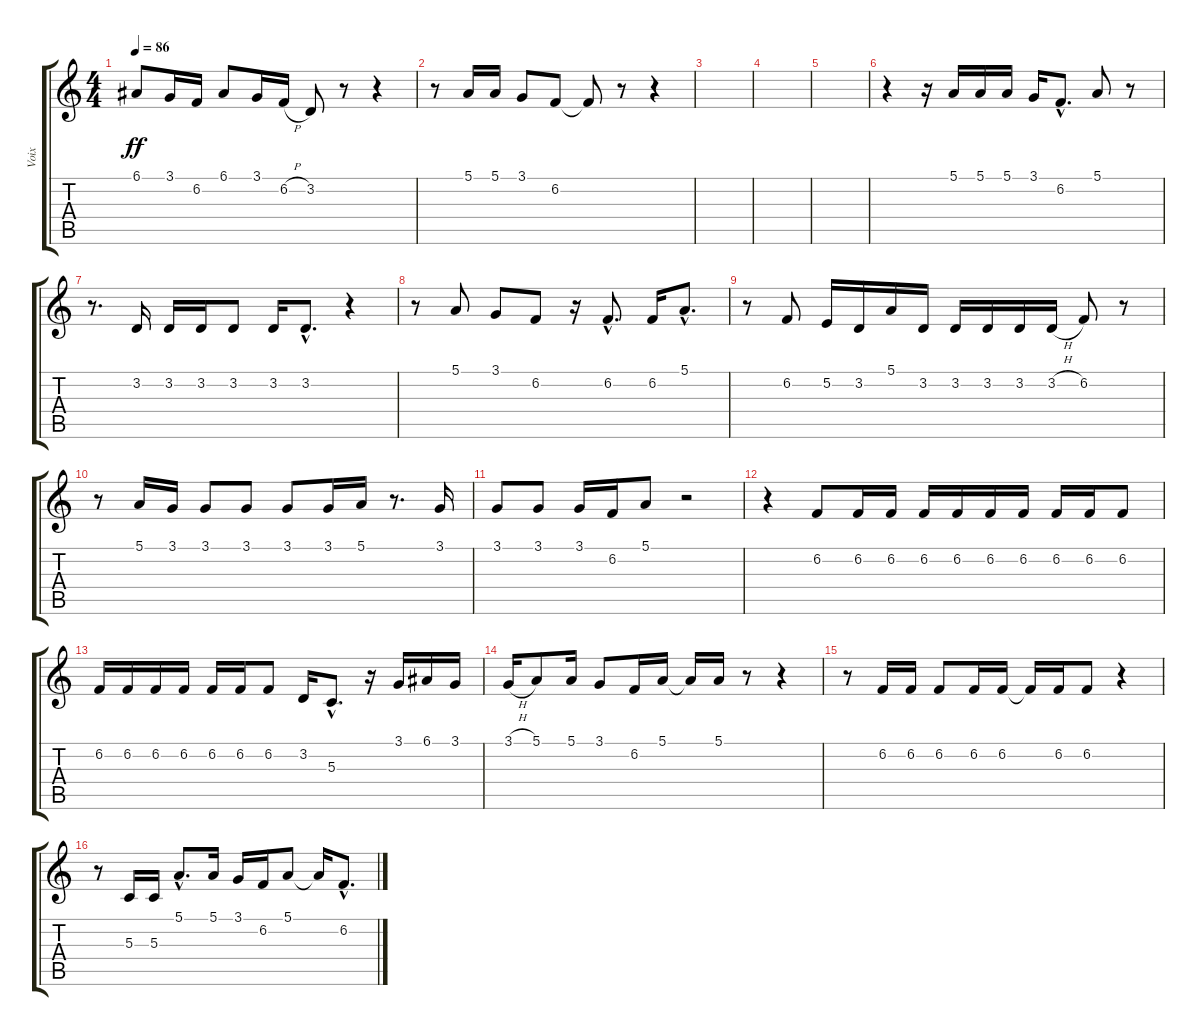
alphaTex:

\track ("Voix" "Voix") {instrument accordion}
\staff {score tabs}
\tuning (E4 B3 G3 D3 A2 E2) {hide}
\ts (4 4)
\tempo 86
\clef g2
\ks c
6.1.8{dy ff} 3.1.16 6.2.16 6.1.8 3.1.16 6.2{h}.16 3.2.8 r.8 r.4 |
r.8 5.1.16 5.1.16 3.1.8 6.2.8 6.2{t}.8 r.8 r.4 |
|
|
|
r.4 r.16 5.1.16 5.1.16 5.1.16 3.1.16 6.2{hac}.8{d} 5.1.8 r.8 |
r.8{d} 3.2.16 3.2.16 3.2.16 3.2.8 3.2.16 3.2{hac}.8{d} r.4 |
r.8 5.1.8 3.1.8 6.2.8 r.16 6.2{hac}.8{d} 6.2.16 5.1{hac}.8{d} |
r.8 6.2.8 5.2.16 3.2.16 5.1.16 3.2.16 3.2.16 3.2.16 3.2.16 3.2{h}.16 6.2.8 r.8 |
r.8 5.1.16 3.1.16 3.1.8 3.1.8 3.1.8 3.1.16 5.1.16 r.8{d} 3.1.16 |
3.1.8 3.1.8 3.1.16 6.2.16 5.1.8 r.2 |
r.4 6.2.8 6.2.16 6.2.16 6.2.16 6.2.16 6.2.16 6.2.16 6.2.16 6.2.16 6.2.8 |
6.2.16 6.2.16 6.2.16 6.2.16 6.2.16 6.2.16 6.2.8 3.2.16 5.3{hac}.8{d} r.16 3.1.16 6.1.16 3.1.16 |
3.1{h}.16 5.1.8 5.1.16 3.1.8 6.2.16 5.1.16 5.1{t}.16 5.1.16 r.8 r.4 |
r.8 6.2.16 6.2.16 6.2.8 6.2.16 6.2.16 6.2{t}.16 6.2.16 6.2.8 r.4 |
r.8 5.3.16 5.3.16 5.1{hac}.8{d} 5.1.16 3.1.16 6.2.16 5.1.8 5.1{t}.16 6.2{hac}.8{d}
